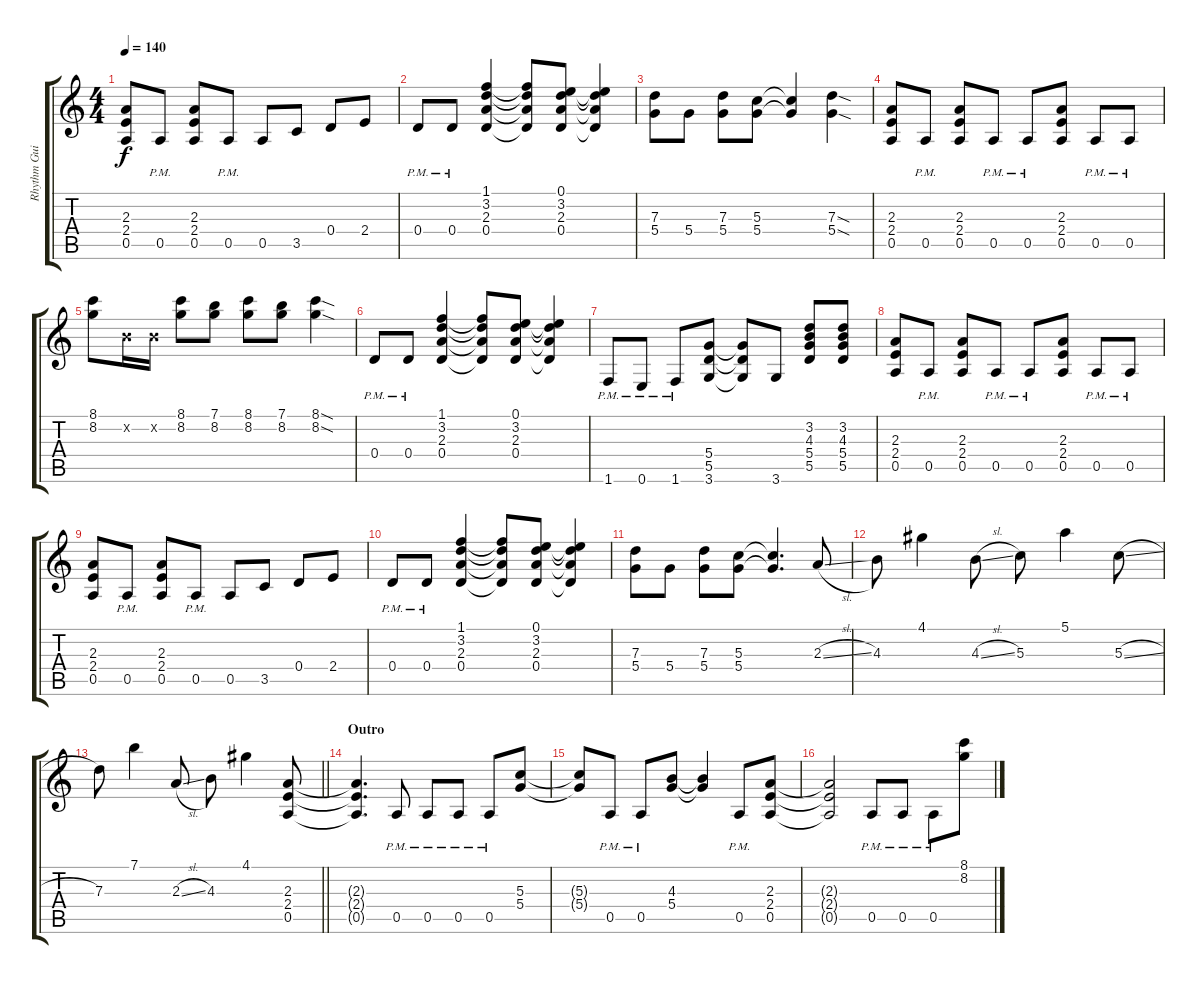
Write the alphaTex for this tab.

\track ("Rhythm Guitar" "Rhythm Gui") {instrument overdrivenguitar}
\staff {score tabs}
\tuning (E4 B3 G3 D3 A2 E2) {hide}
\ts (4 4)
\tempo 140
\clef g2
\ks c
(2.3 2.4 0.5).8{dy f} 0.5{pm}.8 (2.3 2.4 0.5).8 0.5{pm}.8 0.5.8 3.5.8 0.4.8 2.4.8 |
0.4{pm}.8 0.4{pm}.8 (1.1 3.2 2.3 0.4).4 (1.1{t} 3.2{t} 2.3{t} 0.4{t}).8 (0.1 3.2 2.3 0.4).8 (0.1{t} 3.2{t} 2.3{t} 0.4{t}).4 |
(7.3 5.4).8 5.4.8 (7.3 5.4).8 (5.3 5.4).8 (5.3{t} 5.4{t}).4 (7.3{sod} 5.4{sod}).4 |
(2.3 2.4 0.5).8 0.5{pm}.8 (2.3 2.4 0.5).8 0.5{pm}.8 0.5{pm}.8 (2.3 2.4 0.5).8 0.5{pm}.8 0.5{pm}.8 |
(8.1 8.2).8 0.2{x}.16 0.2{x}.16 (8.1 8.2).8 (7.1 8.2).8 (8.1 8.2).8 (7.1 8.2).8 (8.1{sod} 8.2{sod}).4 |
0.4{pm}.8 0.4{pm}.8 (1.1 3.2 2.3 0.4).4 (1.1{t} 3.2{t} 2.3{t} 0.4{t}).8 (0.1 3.2 2.3 0.4).8 (0.1{t} 3.2{t} 2.3{t} 0.4{t}).4 |
1.6{pm}.8 0.6{pm}.8 1.6{pm}.8 (5.4 5.5 3.6).8 (5.4{t} 5.5{t} 3.6{t}).8 3.6.8 (3.2 4.3 5.4 5.5).8 (3.2 4.3 5.4 5.5).8 |
(2.3 2.4 0.5).8 0.5{pm}.8 (2.3 2.4 0.5).8 0.5{pm}.8 0.5{pm}.8 (2.3 2.4 0.5).8 0.5{pm}.8 0.5{pm}.8 |
(2.3 2.4 0.5).8 0.5{pm}.8 (2.3 2.4 0.5).8 0.5{pm}.8 0.5.8 3.5.8 0.4.8 2.4.8 |
0.4{pm}.8 0.4{pm}.8 (1.1 3.2 2.3 0.4).4 (1.1{t} 3.2{t} 2.3{t} 0.4{t}).8 (0.1 3.2 2.3 0.4).8 (0.1{t} 3.2{t} 2.3{t} 0.4{t}).4 |
(7.3 5.4).8 5.4.8 (7.3 5.4).8 (5.3 5.4).8 (5.3{t} 5.4{t}).4{d} 2.3{sl}.8 |
4.3.8 4.1.4 4.3{sl}.8 5.3.8 5.1.4 5.3{sl}.8 |
\barLineRight lightlight
7.3.8 7.1.4 2.3{sl}.8 4.3.8 4.1.4 (2.3 2.4 0.5).8 |
\section ("" "Outro")
(2.3{t} 2.4{t} 0.5{t}).4{d} 0.5{pm}.8 0.5{pm}.8 0.5{pm}.8 0.5{pm}.8 (5.3 5.4).8 |
(5.3{t} 5.4{t}).8 0.5{pm}.8 0.5{pm}.8 (4.3 5.4).8 (4.3{t} 5.4{t}).4 0.5{pm}.8 (2.3 2.4 0.5).8 |
(2.3{t} 2.4{t} 0.5{t}).2 0.5{pm}.8 0.5{pm}.8 0.5{pm}.8 (8.1 8.2).8
